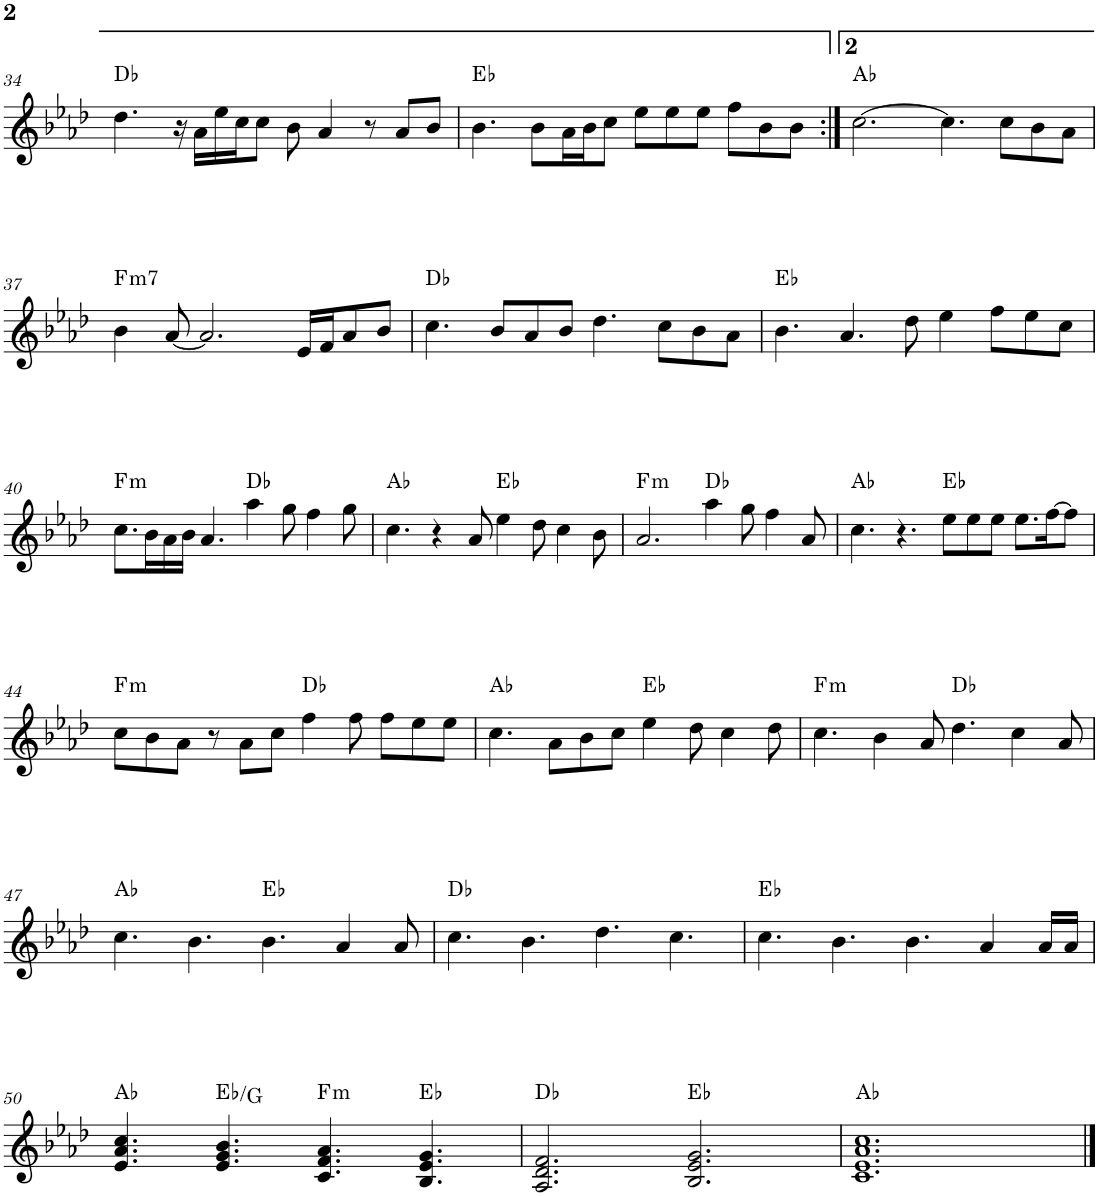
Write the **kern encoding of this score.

**kern	**harte
*part1	*part1
*staff1	*
*I"P1	*
!!LO:PB:g=z
*clefG2	*
*k[b-e-a-d-]	*
*A-:	*
*M12/8	*
=34	=34
4.dd-\	Db:maj
16r	.
16a-\LL	.
16ee-\	.
16cc\J	.
8cc\J	.
8b-\	.
4a-/	.
8r	.
8a-/L	.
8b-/J	.
=35	=35
4.b-\	Eb:maj
8b-\L	.
16a-\L	.
16b-\J	.
8cc\J	.
8ee-\L	.
8ee-\	.
8ee-\J	.
8ff\L	.
8b-\	.
8b-\J	.
=36:|!	=36:|!
[>2.cc\	Ab:maj
4.cc\]	.
8cc\L	.
8b-\	.
8a-\J	.
!!LO:LB:g=z
=37	=37
!	!LO:H:kt=m7
4b-\	F:min7
[<8a-/	.
2.a-/]	.
16e-/LL	.
16f/J	.
8a-/	.
8b-/J	.
=38	=38
4.cc\	Db:maj
8b-/L	.
8a-/	.
8b-/J	.
4.dd-\	.
8cc\L	.
8b-\	.
8a-\J	.
=39	=39
4.b-\	Eb:maj
4.a-/	.
8dd-\	.
4ee-\	.
8ff\L	.
8ee-\	.
8cc\J	.
!!LO:LB:g=z
=40	=40
!	!LO:H:kt=m
8.cc\L	F:min
16b-\L	.
16a-\	.
16b-\JJ	.
4.a-/	.
4aa-\	Db:maj
8gg\	.
4ff\	.
8gg\	.
=41	=41
4.cc\	Ab:maj
4r	.
8a-/	.
4ee-\	Eb:maj
8dd-\	.
4cc\	.
8b-\	.
=42	=42
!	!LO:H:kt=m
2.a-/	F:min
4aa-\	Db:maj
8gg\	.
4ff\	.
8a-/	.
=43	=43
4.cc\	Ab:maj
4.r	.
8ee-\L	Eb:maj
8ee-\	.
8ee-\J	.
8.ee-\L	.
[>16ff\K	.
8ff\J]	.
!!LO:LB:g=z
=44	=44
!	!LO:H:kt=m
8cc\L	F:min
8b-\	.
8a-\J	.
8r	.
8a-\L	.
8cc\J	.
4ff\	Db:maj
8ff\	.
8ff\L	.
8ee-\	.
8ee-\J	.
=45	=45
4.cc\	Ab:maj
8a-\L	.
8b-\	.
8cc\J	.
4ee-\	Eb:maj
8dd-\	.
4cc\	.
8dd-\	.
=46	=46
!	!LO:H:kt=m
4.cc\	F:min
4b-\	.
8a-/	.
4.dd-\	Db:maj
4cc\	.
8a-/	.
!!LO:LB:g=z
=47	=47
4.cc\	Ab:maj
4.b-\	.
4.b-\	Eb:maj
4a-/	.
8a-/	.
=48	=48
4.cc\	Db:maj
4.b-\	.
4.dd-\	.
4.cc\	.
=49	=49
4.cc\	Eb:maj
4.b-\	.
4.b-\	.
4a-/	.
16a-/LL	.
16a-/JJ	.
!!LO:LB:g=z
=50	=50
4.e-/ 4.a-/ 4.cc/	Ab:maj
4.e-/ 4.g/ 4.b-/	Eb:maj/3
!	!LO:H:kt=m
4.c/ 4.f/ 4.a-/	F:min
4.B-/ 4.e-/ 4.g/	Eb:maj
=51	=51
2.A-/ 2.d-/ 2.f/	Db:maj
2.B-/ 2.e-/ 2.g/	Eb:maj
=52	=52
1.c 1.e- 1.a- 1.cc	Ab:maj
==	==
*-	*-
